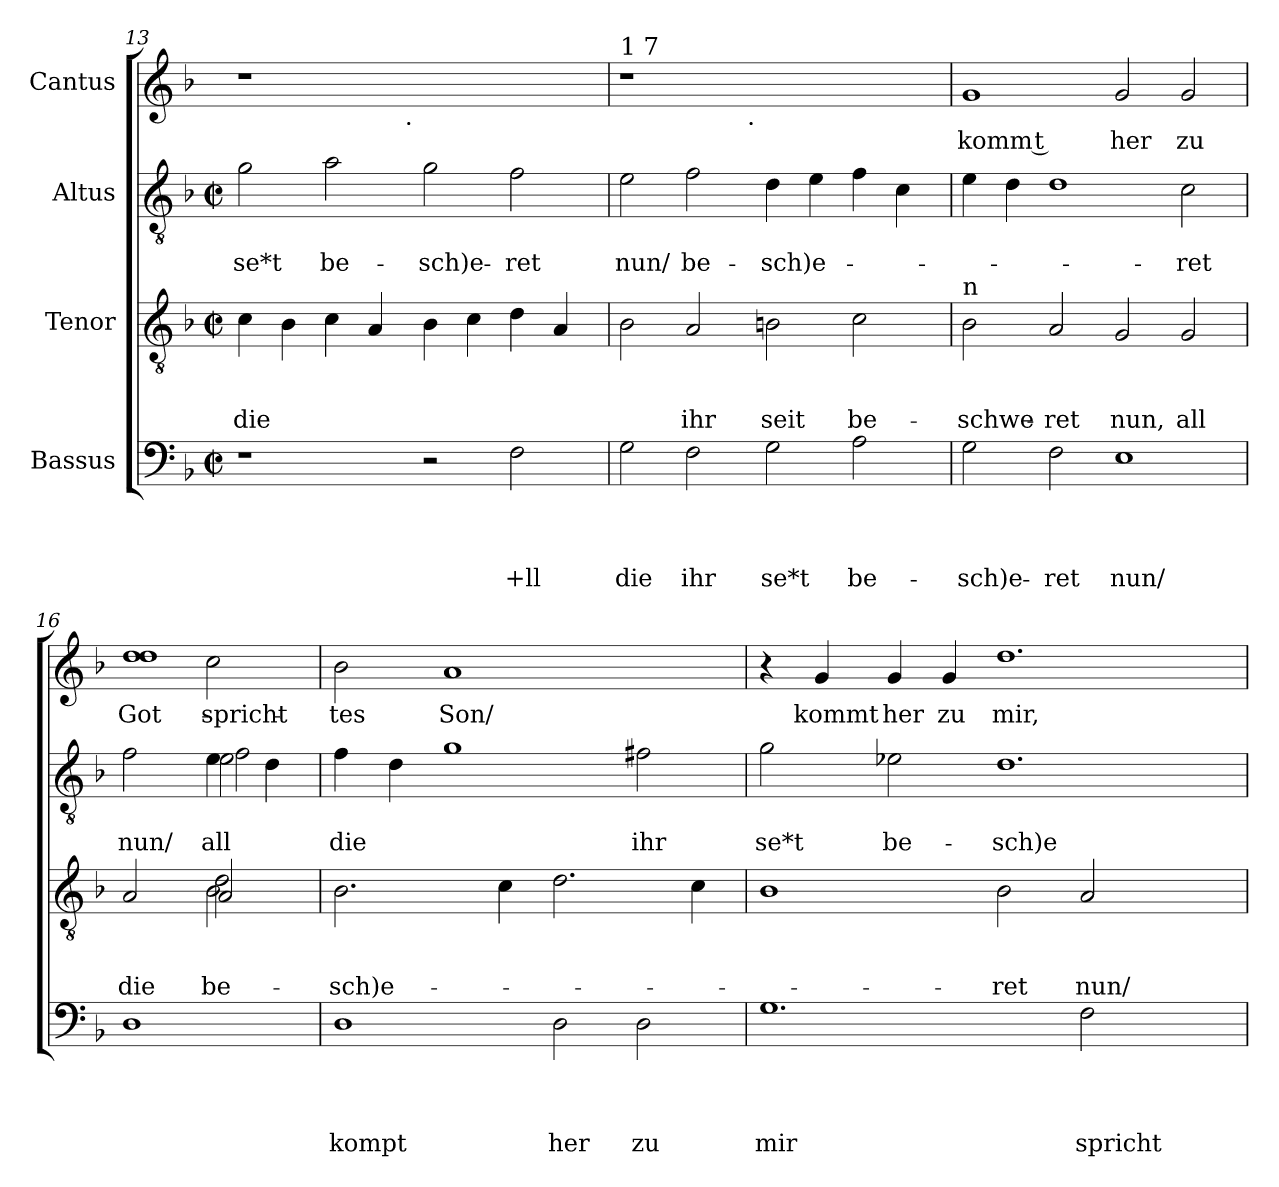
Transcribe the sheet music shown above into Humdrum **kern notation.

**kern	**text	**text	**text	**text	**kern	**text	**text	**text	**kern	**text	**text	**kern	**text
*part4	*part4	*part4	*part4	*part4	*part3	*part3	*part3	*part3	*part2	*part2	*part2	*part1	*part1
*staff4	*staff4	*staff4	*staff4	*staff4	*staff3	*staff3	*staff3	*staff3	*staff2	*staff2	*staff2	*staff1	*staff1
*I"Bassus	*	*	*	*	*I"Tenor	*	*	*	*I"Altus	*	*	*I"Cantus	*
*clefF4	*	*	*	*	*clefGv2	*	*	*	*clefGv2	*	*	*clefG2	*
*k[b-]	*	*	*	*	*k[b-]	*	*	*	*k[b-]	*	*	*k[b-]	*
*F:	*	*	*	*	*F:	*	*	*	*F:	*	*	*F:	*
*M2/2	*	*	*	*	*M2/2	*	*	*	*M2/2	*	*	*	*
*met(c|)	*	*	*	*	*met(c|)	*	*	*	*met(c|)	*	*	*	*
=13	=13	=13	=13	=13	=13	=13	=13	=13	=13	=13	=13	=13	=13
!	!	!	!	!	!	!	!	!LO:LY:b	!	!	!LO:LY:b	!	!
*	*	*	*	*	*	*	*	*	*	*	*	*^	*
1r	.	.	.	.	4c\	.	.	die	2g\	.	se*t	1r	2...ryy	.
.	.	.	.	.	4B-\	.	.	.	.	.	.	.	.	.
!	!	!	!	!	!	!	!	!	!	!	!LO:LY:b	!	!	!
.	.	.	.	.	4c\	.	.	.	2a\	.	be-	.	.	.
.	.	.	.	.	4A/	.	.	.	.	.	.	.	.	.
!	!	!	!	!	!	!	!	!	!	!	!	!	!LO:TX:b:t=.	!
.	.	.	.	.	.	.	.	.	.	.	.	.	1ryy	.
!	!	!	!	!	!	!	!	!	!	!	!LO:LY:b	!	!	!
2r	.	.	.	.	4B-\	.	.	.	2g\	.	-sch)e-	1ryy	.	.
.	.	.	.	.	4c\	.	.	.	.	.	.	.	.	.
!	!	!	!	!LO:LY:b	!	!	!	!	!	!	!LO:LY:b	!	!	!
2F\	.	.	.	+ll	4d\	.	.	.	2f\	.	-ret	.	.	.
.	.	.	.	.	4A/	.	.	.	.	.	.	.	.	.
.	.	.	.	.	.	.	.	.	.	.	.	.	16ryy	.
!!LO:LB:g=z	!!
=14	=14	=14	=14	=14	=14	=14	=14	=14	=14	=14	=14	=14	=14	=14
!	!	!	!	!	!	!	!	!	!	!	!	!LO:TX:a:t=1 7	!	!
!	!	!	!	!LO:LY:b	!	!	!	!	!	!	!LO:LY:b	!	!	!
2G\	.	.	.	die	2B-\	.	.	.	2e\	.	nun/	1r	2...ryy	.
!	!	!	!	!LO:LY:b	!	!	!	!LO:LY:b	!	!	!LO:LY:b	!	!	!
2F\	.	.	.	ihr	2A/	.	.	ihr	2f\	.	be-	.	.	.
!	!	!	!	!	!	!	!	!	!	!	!	!	!LO:TX:b:t=.	!
.	.	.	.	.	.	.	.	.	.	.	.	.	1ryy	.
!	!	!	!	!LO:LY:b	!	!	!	!LO:LY:b	!	!	!LO:LY:b	!	!	!
2G\	.	.	.	se*t	2Bn\	.	.	seit	4d\	.	-sch)e-	1ryy	.	.
.	.	.	.	.	.	.	.	.	4e\	.	.	.	.	.
!	!	!	!	!LO:LY:b	!	!	!	!LO:LY:b	!	!	!	!	!	!
2A\	.	.	.	be-	2c\	.	.	be-	4f\	.	.	.	.	.
.	.	.	.	.	.	.	.	.	4c\	.	.	.	.	.
.	.	.	.	.	.	.	.	.	.	.	.	.	16ryy	.
=15	=15	=15	=15	=15	=15	=15	=15	=15	=15	=15	=15	=15	=15	=15
!	!	!	!	!	!LO:TX:a:t=n	!	!	!	!	!	!	!	!	!
!	!	!	!	!LO:LY:b	!	!	!	!LO:LY:b	!	!	!	!	!	!LO:LY:b
*	*	*	*	*	*	*	*	*	*	*	*	*v	*v	*
2G\	.	.	.	-sch)e-	2B-\	.	.	-schwe-	4e\	.	.	1g	komm t
.	.	.	.	.	.	.	.	.	4d\	.	.	.	.
!	!	!	!	!LO:LY:b	!	!	!	!LO:LY:b	!	!	!	!	!
2F\	.	.	.	-ret	2A/	.	.	-ret	1d	.	.	.	.
!	!	!	!	!LO:LY:b	!	!	!	!LO:LY:b	!	!	!	!	!LO:LY:b
1E	.	.	.	nun/	2G/	.	.	nun,	.	.	.	2g/	her
!	!	!	!	!	!	!	!	!LO:LY:b	!	!	!LO:LY:b	!	!LO:LY:b
.	.	.	.	.	2G/	.	.	all	2c\	.	-ret	2g/	zu
=16	=16	=16	=16	=16	=16	=16	=16	=16	=16	=16	=16	=16	=16
!	!	!	!	!	!	!	!	!LO:LY:b	!	!	!LO:LY:b	!	!LO:LY:b
*	*	*	*	*	*^	*	*	*	*^	*	*	*^	*
*	*	*	*	*	*	*^	*	*	*	*	*^	*	*	*	*	*
1D	.	.	.	.	2A/	2ryy	2ryy	.	.	die	2f\	2ryy	2ryy	.	nun/	1dd 1dd	2ryy	Got-
!	!	!	!	!	!	!	!	!	!	!LO:LY:b	!	!	!	!	!	!	!	!
!	!	!	!	!	!	!	!	!	!	!LO:LY:b	!	!	!	!	!	!	!	!
!	!	!	!	!	!	!	!	!	!	!LO:LY:b	!	!	!	!	!LO:LY:b	!	!	!LO:LY:b
.	.	.	.	.	2B-\	2A/	2d\	.	.	be-	4e\	2e\	2f\	.	all	.	2cc\	-spricht
.	.	.	.	.	.	.	.	.	.	.	4d\	.	.	.	.	.	.	.
*	*	*	*	*	*v	*v	*v	*	*	*	*	*	*	*	*	*v	*v	*
*	*	*	*	*	*	*	*	*	*v	*v	*v	*	*	*	*
=17	=17	=17	=17	=17	=17	=17	=17	=17	=17	=17	=17	=17	=17
!	!	!	!	!LO:LY:b	!	!	!	!LO:LY:b	!	!	!LO:LY:b	!	!LO:LY:b
1D	.	.	.	kompt	2.B-\	.	.	-sch)e-	4f\	.	die	2b-\	tes
.	.	.	.	.	.	.	.	.	4d\	.	.	.	.
!	!	!	!	!	!	!	!	!	!	!	!	!	!LO:LY:b
.	.	.	.	.	.	.	.	.	1g	.	.	1a	Son/
.	.	.	.	.	4c\	.	.	.	.	.	.	.	.
!	!	!	!	!LO:LY:b	!	!	!	!	!	!	!	!	!
2D\	.	.	.	her	2.d\	.	.	.	.	.	.	.	.
!	!	!	!	!LO:LY:b	!	!	!	!	!	!	!LO:LY:b	!	!
2D\	.	.	.	zu	.	.	.	.	2f#X\	.	ihr	2ryy	.
.	.	.	.	.	4c\	.	.	.	.	.	.	.	.
!!LO:LB:g=z
=18	=18	=18	=18	=18	=18	=18	=18	=18	=18	=18	=18	=18	=18
!	!	!	!	!LO:LY:b	!	!	!	!	!	!	!LO:LY:b	!	!
1.G	.	.	.	mir	1B-	.	.	.	2g\	.	se*t	4r	.
!	!	!	!	!	!	!	!	!	!	!	!	!	!LO:LY:b
.	.	.	.	.	.	.	.	.	.	.	.	4g/	kommt
!	!	!	!	!	!	!	!	!	!	!	!LO:LY:b	!	!LO:LY:b
.	.	.	.	.	.	.	.	.	2e-X\	.	be-	4g/	her
!	!	!	!	!	!	!	!	!	!	!	!	!	!LO:LY:b
.	.	.	.	.	.	.	.	.	.	.	.	4g/	zu
!	!	!	!	!	!	!	!	!LO:LY:b	!	!	!LO:LY:b	!	!LO:LY:b
.	.	.	.	.	2B-\	.	.	-ret	1.d	.	-sch)e-	1.dd	mir,
!	!	!	!	!LO:LY:b	!	!	!	!LO:LY:b	!	!	!	!	!
2F\	.	.	.	spricht	2A/	.	.	nun/	.	.	.	.	.
2ryy	.	.	.	.	2ryy	.	.	.	.	.	.	.	.
=	=	=	=	=	=	=	=	=	=	=	=	=	=
*-	*-	*-	*-	*-	*-	*-	*-	*-	*-	*-	*-	*-	*-
